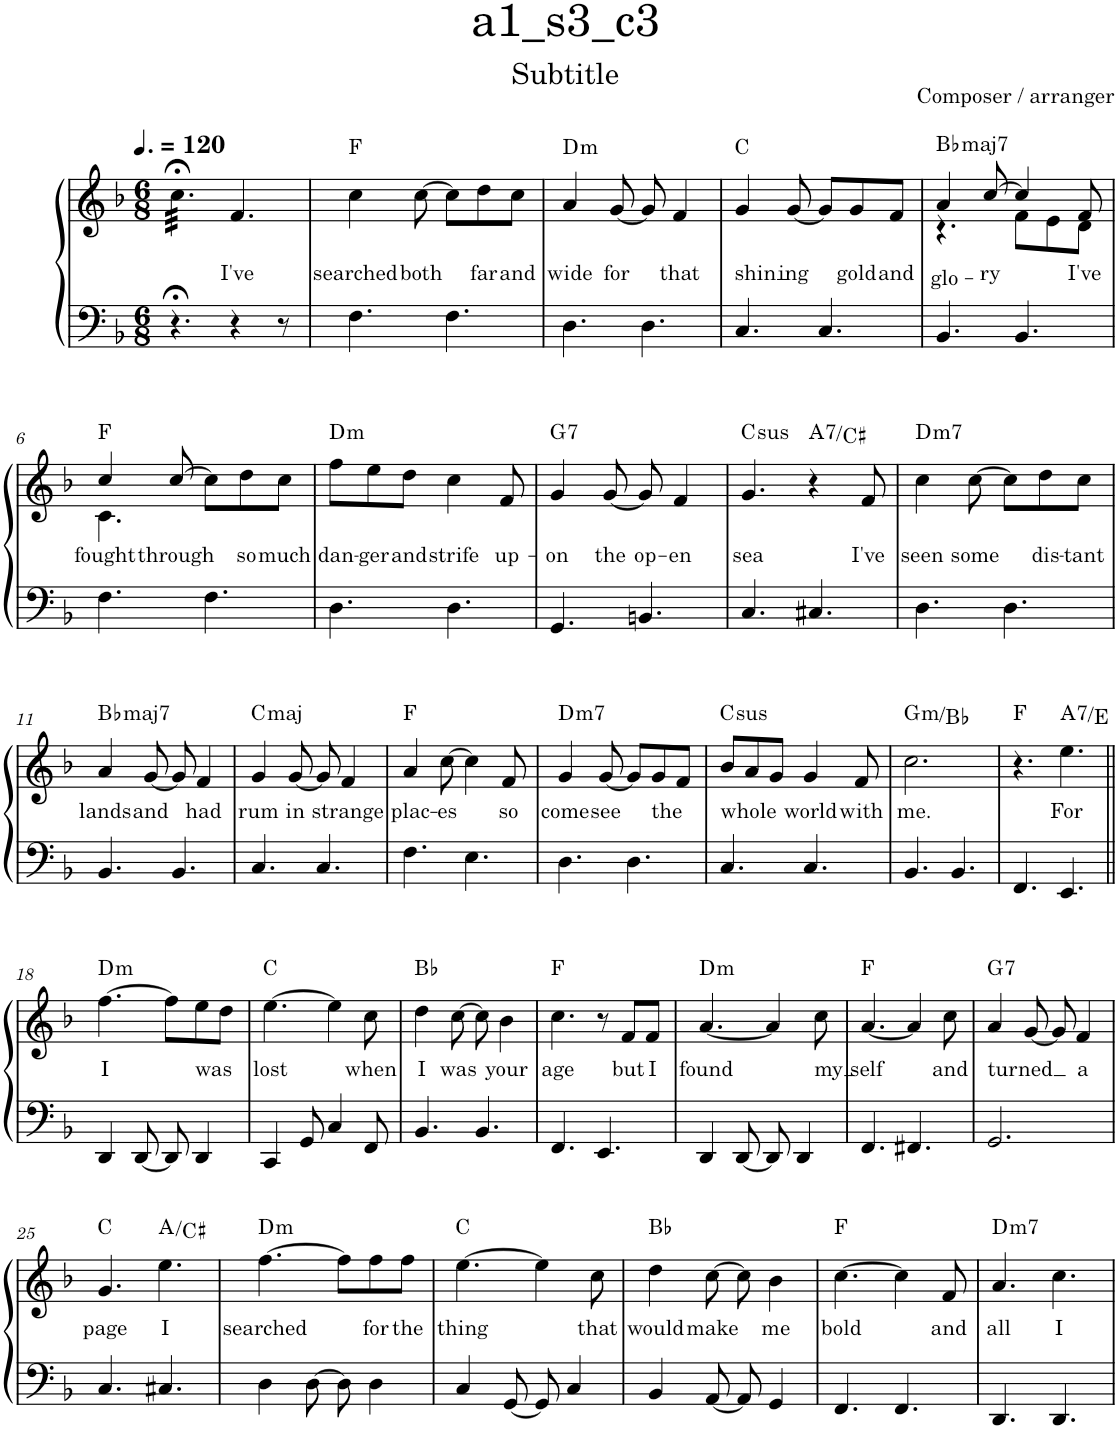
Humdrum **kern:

**kern	**kern	**text	**harte
*part1	*part1	*part1	*part1
*staff2	*staff1	*staff1	*
*I"Piano	*	*	*
*I'Pno.	*	*	*
*clefF4	*clefG2	*	*
*k[b-]	*k[b-]	*	*
*M6/8	*M6/8	*	*
*MM180	*MM180	*	*
=1	=1	=1	=1
*	*tremolo	*	*
4.r;<	32cc;<\LLL	.	.
.	32cc;<\	.	.
.	32cc;<\	.	.
.	32cc;<\	.	.
.	32cc;<\	.	.
.	32cc;<\	.	.
.	32cc;<\	.	.
.	32cc;<\	.	.
.	32cc;<\	.	.
.	32cc;<\	.	.
.	32cc;<\	.	.
.	32cc;<\JJJ	.	.
*	*Xtremolo	*	*
!	!	!LO:LY:b	!
4r	4.f/	I've	.
8r	.	.	.
=2	=2	=2	=2
!	!	!LO:LY:b	!
4.F\	4cc\	searched	F:maj
!	!	!LO:LY:b	!
.	[8cc\	both	.
4.F\	8cc\L]	.	.
!	!	!LO:LY:b	!
.	8dd\	far	.
!	!	!LO:LY:b	!
.	8cc\J	and	.
=3	=3	=3	=3
!	!	!LO:LY:b	!LO:H:kt=m
4.D\	4a/	wide	D:min
!	!	!LO:LY:b	!
.	[8g/	for	.
4.D\	8g/]	.	.
!	!	!LO:LY:b	!
.	4f/	that	.
=4	=4	=4	=4
!	!	!LO:LY:b	!
4.C/	4g/	shin	C:maj
!	!	!LO:LY:b	!
.	[8g/	ing	.
4.C/	8g/L]	.	.
!	!	!LO:LY:b	!
.	8g/	gold	.
!	!	!LO:LY:b	!
.	8f/J	and	.
=5	=5	=5	=5
!	!	!LO:LY:b	!LO:H:kt=maj7
*	*^	*	*
4.BB-/	4a/	4.r	glo-	Bb:maj7
!	!	!	!LO:LY:b	!
.	[8cc/	.	-ry	.
4.BB-/	4cc/]	8f\L	.	.
.	.	8e\	.	.
!	!	!	!LO:LY:b	!
.	8f/	8d\J	I've	.
!!LO:LB:g=z	!!
=6	=6	=6	=6	=6
!	!	!	!LO:LY:b	!
4.F\	4cc/	4.c\	fought	F:maj
!	!	!	!LO:LY:b	!
.	[8cc/	.	through	.
4.F\	8cc\L]	4.ryy	.	.
!	!	!	!LO:LY:b	!
.	8dd\	.	so	.
!	!	!	!LO:LY:b	!
.	8cc\J	.	much	.
*	*v	*v	*	*
=7	=7	=7	=7
!	!	!LO:LY:b	!LO:H:kt=m
4.D\	8ff\L	dan-	D:min
!	!	!LO:LY:b	!
.	8ee\	-ger	.
!	!	!LO:LY:b	!
.	8dd\J	and	.
!	!	!LO:LY:b	!
4.D\	4cc\	strife	.
!	!	!LO:LY:b	!
.	8f/	up-	.
=8	=8	=8	=8
!	!	!LO:LY:b	!LO:H:kt=7
4.GG/	4g/	-on	G:7
!	!	!LO:LY:b	!
.	[8g/	the	.
!	!	!LO:LY:b	!
4.BBn/	8g/]	op-	.
!	!	!LO:LY:b	!
.	4f/	-en	.
=9	=9	=9	=9
!	!	!LO:LY:b	!LO:H:kt=sus
4.C/	4.g/	sea	C:sus4
!	!	!	!LO:H:kt=7
4.C#X/	4r	.	A:7/3
!	!	!LO:LY:b	!
.	8f/	I've	.
=10	=10	=10	=10
!	!	!LO:LY:b	!LO:H:kt=m7
4.D\	4cc\	seen	D:min7
!	!	!LO:LY:b	!
.	[8cc\	some	.
4.D\	8cc\L]	.	.
!	!	!LO:LY:b	!
.	8dd\	dis-	.
!	!	!LO:LY:b	!
.	8cc\J	-tant	.
!!LO:LB:g=z
=11	=11	=11	=11
!	!	!LO:LY:b	!LO:H:kt=maj7
4.BB-/	4a/	lands	Bb:maj7
!	!	!LO:LY:b	!
.	[8g/	and	.
4.BB-/	8g/]	.	.
!	!	!LO:LY:b	!
.	4f/	had	.
=12	=12	=12	=12
!	!	!LO:LY:b	!LO:H:kt=maj
4.C/	4g/	rum	C:maj
!	!	!LO:LY:b	!
.	[8g/	in	.
4.C/	8g/]	.	.
!	!	!LO:LY:b	!
.	4f/	strange	.
=13	=13	=13	=13
!	!	!LO:LY:b	!
4.F\	4a/	plac-	F:maj
!	!	!LO:LY:b	!
.	[8cc\	-es	.
4.E\	4cc\]	.	.
!	!	!LO:LY:b	!
.	8f/	so	.
=14	=14	=14	=14
!	!	!LO:LY:b	!LO:H:kt=m7
4.D\	4g/	come	D:min7
!	!	!LO:LY:b	!
.	[8g/	see	.
4.D\	8g/L]	.	.
!	!	!LO:LY:b	!
.	8g/	the	.
.	8f/J	.	.
=15	=15	=15	=15
!	!	!LO:LY:b	!LO:H:kt=sus
4.C/	8b-/L	whole	C:sus4
.	8a/	.	.
.	8g/J	.	.
!	!	!LO:LY:b	!
4.C/	4g/	world	.
!	!	!LO:LY:b	!
.	8f/	with	.
=16	=16	=16	=16
!	!	!LO:LY:b	!LO:H:kt=m
4.BB-/	2.cc\	me.	G:min/b3
4.BB-/	.	.	.
=17	=17	=17	=17
4.FF/	4.r	.	F:maj
!	!	!LO:LY:b	!LO:H:kt=7
4.EE/	4.ee\	For	A:7/5
!!LO:LB:g=z
=18||	=18||	=18||	=18||
!	!	!LO:LY:b	!LO:H:kt=m
4DD/	[4.ff\	I	D:min
[8DD/	.	.	.
8DD/]	8ff\L]	.	.
!	!	!LO:LY:b	!
4DD/	8ee\	was	.
.	8dd\J	.	.
=19	=19	=19	=19
!	!	!LO:LY:b	!
4CC/	[4.ee\	lost	C:maj
8GG/	.	.	.
4C/	4ee\]	.	.
!	!	!LO:LY:b	!
8FF/	8cc\	when	.
=20	=20	=20	=20
!	!	!LO:LY:b	!
4.BB-/	4dd\	I	Bb:maj
!	!	!LO:LY:b	!
.	[8cc\	was	.
4.BB-/	8cc\]	.	.
!	!	!LO:LY:b	!
.	4b-\	your	.
=21	=21	=21	=21
!	!	!LO:LY:b	!
4.FF/	4.cc\	age	F:maj
4.EE/	8r	.	.
!	!	!LO:LY:b	!
.	8f/L	but	.
!	!	!LO:LY:b	!
.	8f/J	I	.
=22	=22	=22	=22
!	!	!LO:LY:b	!LO:H:kt=m
4DD/	[4.a/	found	D:min
[8DD/	.	.	.
8DD/]	4a/]	.	.
4DD/	.	.	.
!	!	!LO:LY:b	!
.	8cc\	my	.
=23	=23	=23	=23
!	!	!LO:LY:b	!
4.FF/	[4.a/	self	F:maj
4.FF#X/	4a/]	.	.
!	!	!LO:LY:b	!
.	8cc\	and	.
=24	=24	=24	=24
!	!	!LO:LY:b	!LO:H:kt=7
2.GG/	4a/	turned	G:7
.	[8g/	.	.
.	8g/]	.	.
!	!	!LO:LY:b	!
.	4f/	a	.
!!LO:LB:g=z
=25	=25	=25	=25
!	!	!LO:LY:b	!
4.C/	4.g/	page	C:maj
!	!	!LO:LY:b	!
4.C#X/	4.ee\	I	A:maj/3
=26	=26	=26	=26
!	!	!LO:LY:b	!LO:H:kt=m
4D\	[4.ff\	searched	D:min
[8D\	.	.	.
8D\]	8ff\L]	.	.
!	!	!LO:LY:b	!
4D\	8ff\	for	.
!	!	!LO:LY:b	!
.	8ff\J	the	.
=27	=27	=27	=27
!	!	!LO:LY:b	!
4C/	[4.ee\	thing	C:maj
[8GG/	.	.	.
8GG/]	4ee\]	.	.
4C/	.	.	.
!	!	!LO:LY:b	!
.	8cc\	that	.
=28	=28	=28	=28
!	!	!LO:LY:b	!
4BB-/	4dd\	would	Bb:maj
!	!	!LO:LY:b	!
[8AA/	[8cc\	make	.
8AA/]	8cc\]	.	.
!	!	!LO:LY:b	!
4GG/	4b-\	me	.
=29	=29	=29	=29
!	!	!LO:LY:b	!
4.FF/	[4.cc\	bold	F:maj
4.FF/	4cc\]	.	.
!	!	!LO:LY:b	!
.	8f/	and	.
=30	=30	=30	=30
!	!	!LO:LY:b	!LO:H:kt=m7
4.DD/	4.a/	all	D:min7
!	!	!LO:LY:b	!
4.DD/	4.cc\	I	.
=	=	=	=
*-	*-	*-	*-
